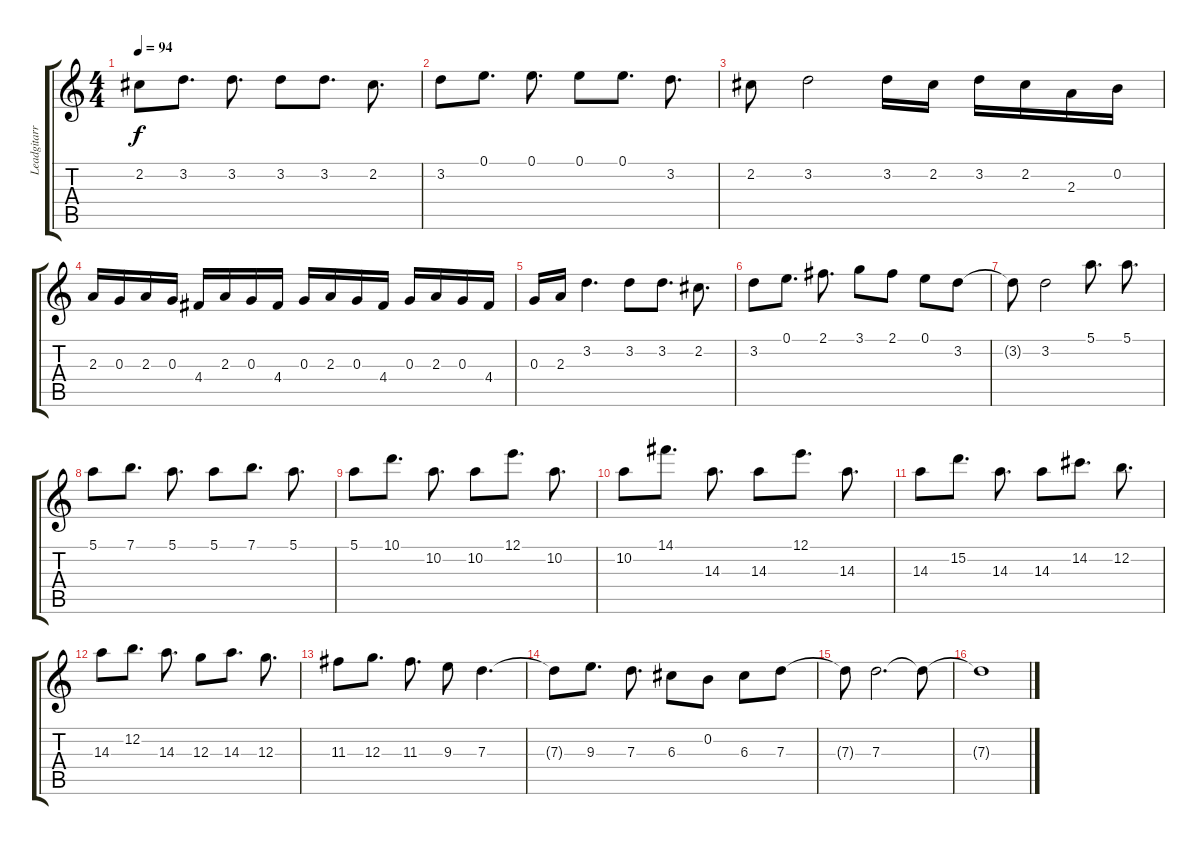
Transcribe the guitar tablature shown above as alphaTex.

\track ("Leadgitarre" "Leadgitarr") {instrument overdrivenguitar}
\staff {score tabs}
\tuning (E4 B3 G3 D3 A2 E2) {hide}
\ts (4 4)
\tempo 94
\clef g2
\ks c
2.2.8{dy f} 3.2.8{d} 3.2.8{d} 3.2.8 3.2.8{d} 2.2.8{d} |
3.2.8 0.1.8{d} 0.1.8{d} 0.1.8 0.1.8{d} 3.2.8{d} |
2.2.8 3.2.2 3.2.16 2.2.16 3.2.16 2.2.16 2.3.16 0.2.16 |
2.3.16 0.3.16 2.3.16 0.3.16 4.4.16 2.3.16 0.3.16 4.4.16 0.3.16 2.3.16 0.3.16 4.4.16 0.3.16 2.3.16 0.3.16 4.4.16 |
0.3.16 2.3.16 3.2.4{d} 3.2.8 3.2.8{d} 2.2.8{d} |
3.2.8 0.1.8{d} 2.1.8{d} 3.1.8 2.1.8 0.1.8 3.2.8 |
3.2{t}.8 3.2.2 5.1.8{d} 5.1.8{d} |
5.1.8 7.1.8{d} 5.1.8{d} 5.1.8 7.1.8{d} 5.1.8{d} |
5.1.8 10.1.8{d} 10.2.8{d} 10.2.8 12.1.8{d} 10.2.8{d} |
10.2.8 14.1.8{d} 14.3.8{d} 14.3.8 12.1.8{d} 14.3.8{d} |
14.3.8 15.2.8{d} 14.3.8{d} 14.3.8 14.2.8{d} 12.2.8{d} |
14.3.8 12.2.8{d} 14.3.8{d} 12.3.8 14.3.8{d} 12.3.8{d} |
11.3.8 12.3.8{d} 11.3.8{d} 9.3.8 7.3.4{d} |
7.3{t}.8 9.3.8{d} 7.3.8{d} 6.3.8 0.2.8 6.3.8 7.3.8 |
7.3{t}.8 7.3.2{d} 7.3{t}.8 |
7.3{t}.1
